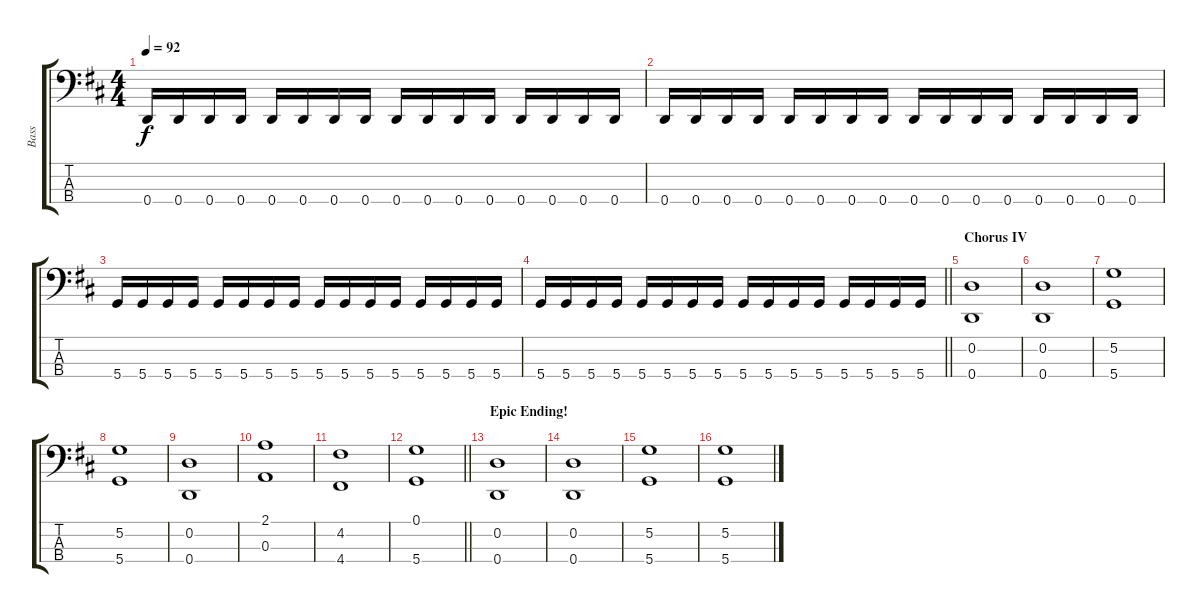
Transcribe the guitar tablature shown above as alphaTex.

\track ("Bass" "Bass") {instrument electricbassfinger}
\staff {score tabs}
\tuning (G2 D2 A1 D1) {hide}
\ts (4 4)
\tempo 92
\clef f4
\ks d
0.4.16{dy f} 0.4.16 0.4.16 0.4.16 0.4.16 0.4.16 0.4.16 0.4.16 0.4.16 0.4.16 0.4.16 0.4.16 0.4.16 0.4.16 0.4.16 0.4.16 |
0.4.16 0.4.16 0.4.16 0.4.16 0.4.16 0.4.16 0.4.16 0.4.16 0.4.16 0.4.16 0.4.16 0.4.16 0.4.16 0.4.16 0.4.16 0.4.16 |
5.4.16 5.4.16 5.4.16 5.4.16 5.4.16 5.4.16 5.4.16 5.4.16 5.4.16 5.4.16 5.4.16 5.4.16 5.4.16 5.4.16 5.4.16 5.4.16 |
\barLineRight lightlight
5.4.16 5.4.16 5.4.16 5.4.16 5.4.16 5.4.16 5.4.16 5.4.16 5.4.16 5.4.16 5.4.16 5.4.16 5.4.16 5.4.16 5.4.16 5.4.16 |
\section ("" "Chorus IV")
(0.2 0.4).1 |
(0.2 0.4).1 |
(5.2 5.4).1 |
(5.2 5.4).1 |
(0.2 0.4).1 |
(2.1 0.3).1 |
(4.2 4.4).1 |
\barLineRight lightlight
(0.1 5.4).1 |
\section ("" "Epic Ending!")
(0.2 0.4).1 |
(0.2 0.4).1 |
(5.2 5.4).1 |
(5.2 5.4).1
